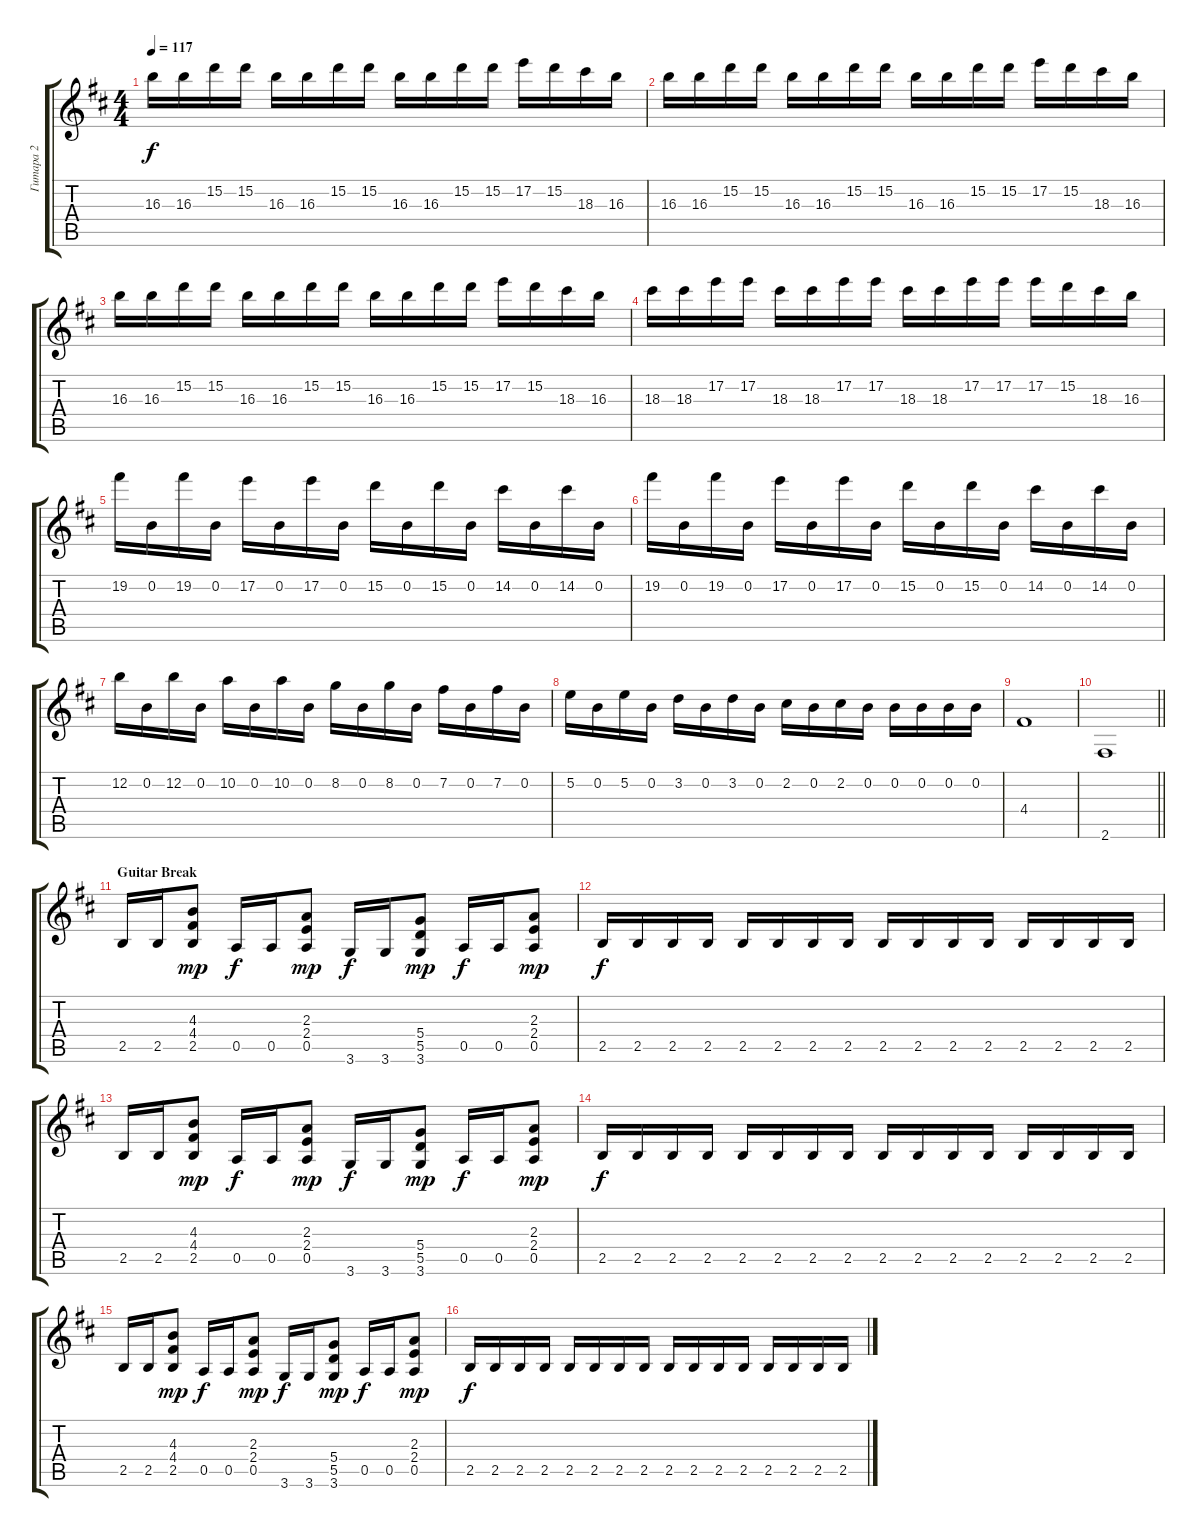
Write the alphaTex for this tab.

\track ("Гитара 2" "Гитара 2") {instrument distortionguitar}
\staff {score tabs}
\tuning (E4 B3 G3 D3 A2 E2) {hide}
\ts (4 4)
\tempo 117
\clef g2
\ks bminor
16.3.16{dy f} 16.3.16 15.2.16 15.2.16 16.3.16 16.3.16 15.2.16 15.2.16 16.3.16 16.3.16 15.2.16 15.2.16 17.2.16 15.2.16 18.3.16 16.3.16 |
16.3.16 16.3.16 15.2.16 15.2.16 16.3.16 16.3.16 15.2.16 15.2.16 16.3.16 16.3.16 15.2.16 15.2.16 17.2.16 15.2.16 18.3.16 16.3.16 |
16.3.16 16.3.16 15.2.16 15.2.16 16.3.16 16.3.16 15.2.16 15.2.16 16.3.16 16.3.16 15.2.16 15.2.16 17.2.16 15.2.16 18.3.16 16.3.16 |
18.3.16 18.3.16 17.2.16 17.2.16 18.3.16 18.3.16 17.2.16 17.2.16 18.3.16 18.3.16 17.2.16 17.2.16 17.2.16 15.2.16 18.3.16 16.3.16 |
19.2.16 0.2.16 19.2.16 0.2.16 17.2.16 0.2.16 17.2.16 0.2.16 15.2.16 0.2.16 15.2.16 0.2.16 14.2.16 0.2.16 14.2.16 0.2.16 |
19.2.16 0.2.16 19.2.16 0.2.16 17.2.16 0.2.16 17.2.16 0.2.16 15.2.16 0.2.16 15.2.16 0.2.16 14.2.16 0.2.16 14.2.16 0.2.16 |
12.2.16 0.2.16 12.2.16 0.2.16 10.2.16 0.2.16 10.2.16 0.2.16 8.2.16 0.2.16 8.2.16 0.2.16 7.2.16 0.2.16 7.2.16 0.2.16 |
5.2.16 0.2.16 5.2.16 0.2.16 3.2.16 0.2.16 3.2.16 0.2.16 2.2.16 0.2.16 2.2.16 0.2.16 0.2.16 0.2.16 0.2.16 0.2.16 |
4.4.1 |
\barLineRight lightlight
2.6.1 |
\section ("" "Guitar Break")
2.5.16 2.5.16 (4.3 4.4 2.5).8{dy mp} 0.5.16{dy f} 0.5.16 (2.3 2.4 0.5).8{dy mp} 3.6.16{dy f} 3.6.16 (5.4 5.5 3.6).8{dy mp} 0.5.16{dy f} 0.5.16 (2.3 2.4 0.5).8{dy mp} |
2.5.16{dy f} 2.5.16 2.5.16 2.5.16 2.5.16 2.5.16 2.5.16 2.5.16 2.5.16 2.5.16 2.5.16 2.5.16 2.5.16 2.5.16 2.5.16 2.5.16 |
2.5.16 2.5.16 (4.3 4.4 2.5).8{dy mp} 0.5.16{dy f} 0.5.16 (2.3 2.4 0.5).8{dy mp} 3.6.16{dy f} 3.6.16 (5.4 5.5 3.6).8{dy mp} 0.5.16{dy f} 0.5.16 (2.3 2.4 0.5).8{dy mp} |
2.5.16{dy f} 2.5.16 2.5.16 2.5.16 2.5.16 2.5.16 2.5.16 2.5.16 2.5.16 2.5.16 2.5.16 2.5.16 2.5.16 2.5.16 2.5.16 2.5.16 |
2.5.16 2.5.16 (4.3 4.4 2.5).8{dy mp} 0.5.16{dy f} 0.5.16 (2.3 2.4 0.5).8{dy mp} 3.6.16{dy f} 3.6.16 (5.4 5.5 3.6).8{dy mp} 0.5.16{dy f} 0.5.16 (2.3 2.4 0.5).8{dy mp} |
2.5.16{dy f} 2.5.16 2.5.16 2.5.16 2.5.16 2.5.16 2.5.16 2.5.16 2.5.16 2.5.16 2.5.16 2.5.16 2.5.16 2.5.16 2.5.16 2.5.16
